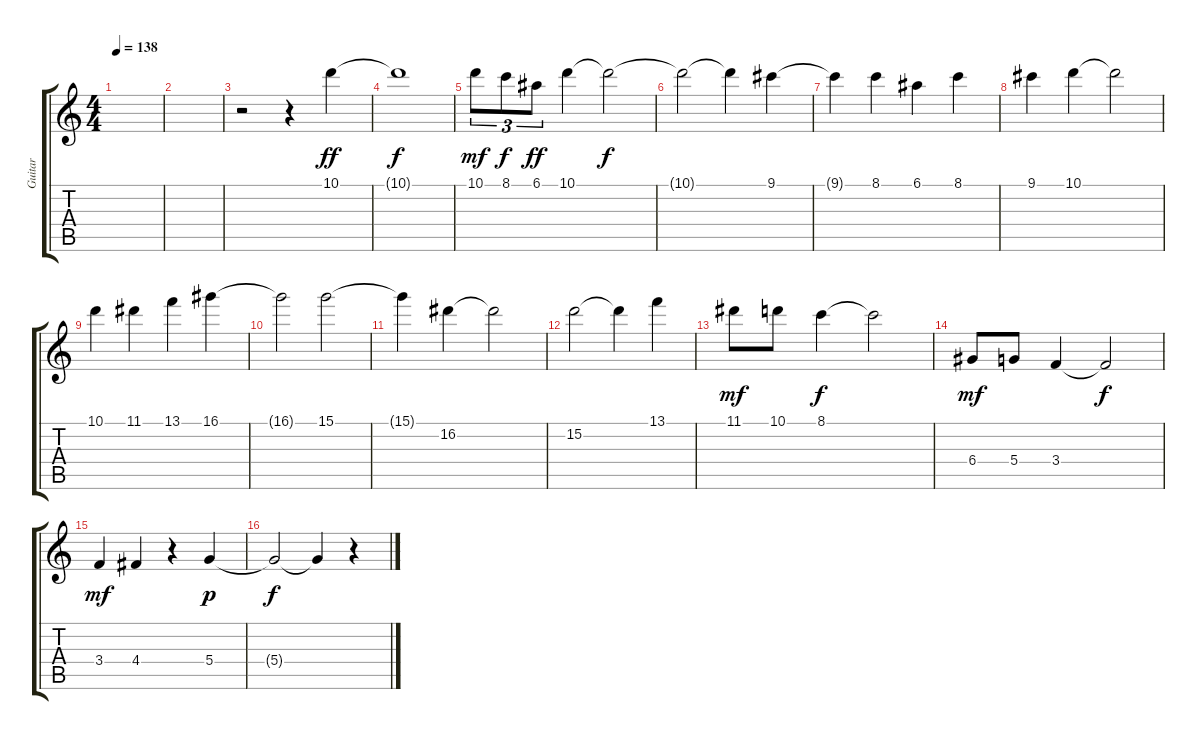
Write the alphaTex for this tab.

\track ("Guitar" "Guitar") {instrument electricguitarjazz}
\staff {score tabs}
\tuning (E4 B3 G3 D3 A2 E2) {hide}
\ts (4 4)
\tempo 138
\clef g2
\ks c
|
|
r.2 r.4 10.1.4{dy ff} |
10.1{t}.1{dy f} |
10.1.8{tu (3 2) dy mf} 8.1.8{tu (3 2) dy f} 6.1.8{tu (3 2) dy ff} 10.1.4 10.1{t}.2{dy f} |
10.1{t}.2 10.1{t}.4 9.1.4 |
9.1{t}.4 8.1.4 6.1.4 8.1.4 |
9.1.4 10.1.4 10.1{t}.2 |
10.1.4 11.1.4 13.1.4 16.1.4 |
16.1{t}.2 15.1.2 |
15.1{t}.4 16.2.4 16.2{t}.2 |
15.2.2 15.2{t}.4 13.1.4 |
11.1.8{dy mf} 10.1.8 8.1.4{dy f} 8.1{t}.2 |
6.4.8{dy mf} 5.4.8 3.4.4 3.4{t}.2{dy f} |
3.4.4{dy mf} 4.4.4 r.4 5.4.4{dy p volume 8} |
5.4{t}.2{dy f} 5.4{t}.4 r.4
